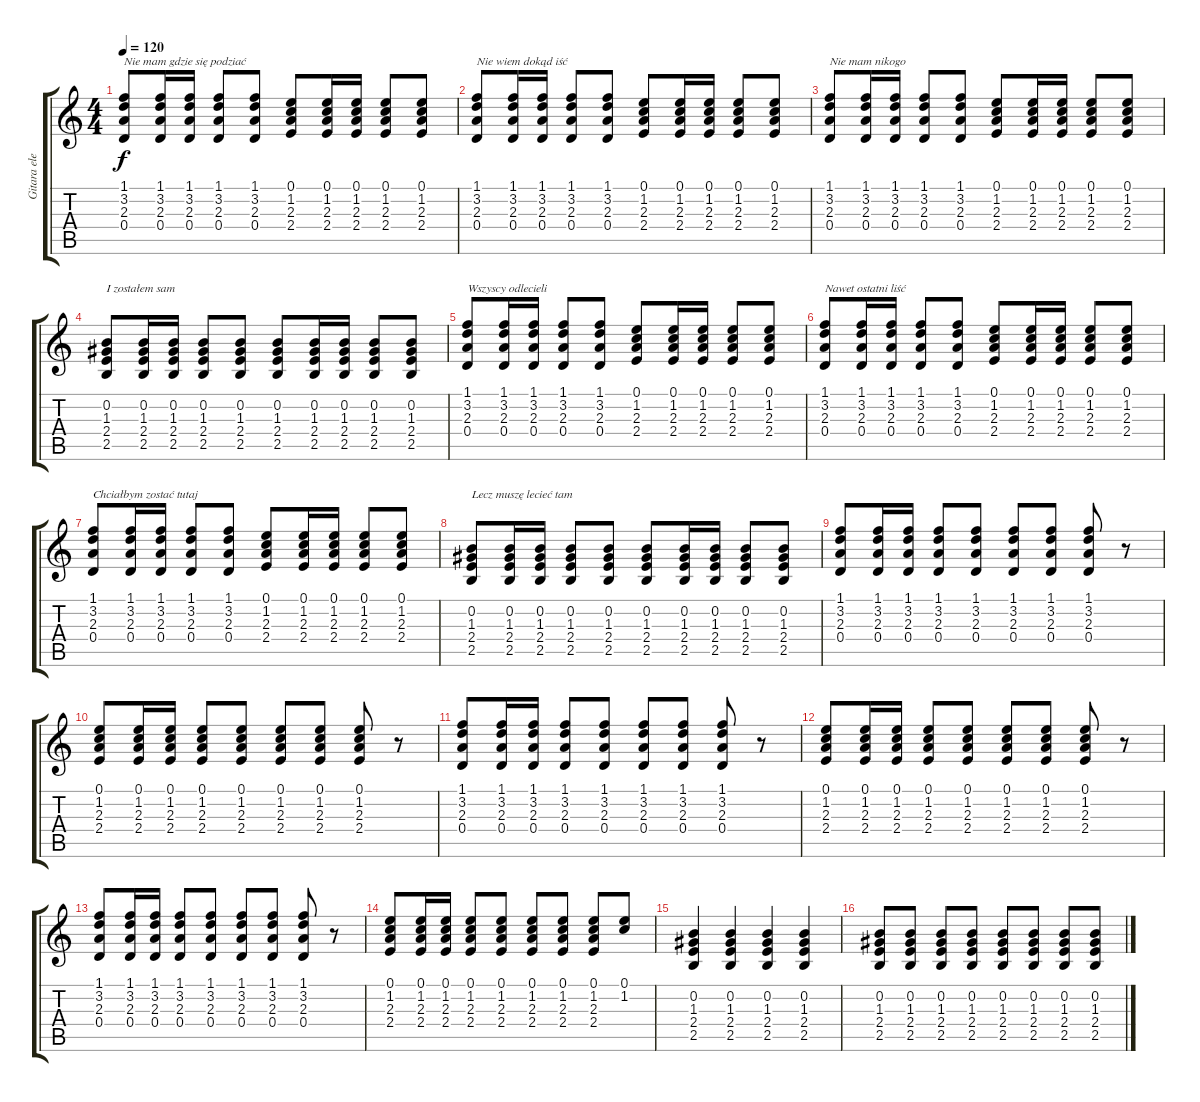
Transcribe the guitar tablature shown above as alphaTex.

\track ("Gitara elektryczna" "Gitara ele") {instrument electricguitarjazz}
\staff {score tabs}
\tuning (E4 B3 G3 D3 A2 E2) {hide}
\ts (4 4)
\tempo 120
\clef g2
\ks c
(1.1 3.2 2.3 0.4).8{txt "Nie mam gdzie się podziać" dy f} (1.1 3.2 2.3 0.4).16 (1.1 3.2 2.3 0.4).16 (1.1 3.2 2.3 0.4).8 (1.1 3.2 2.3 0.4).8 (0.1 1.2 2.3 2.4).8 (0.1 1.2 2.3 2.4).16 (0.1 1.2 2.3 2.4).16 (0.1 1.2 2.3 2.4).8 (0.1 1.2 2.3 2.4).8 |
(1.1 3.2 2.3 0.4).8{txt "Nie wiem dokąd iść"} (1.1 3.2 2.3 0.4).16 (1.1 3.2 2.3 0.4).16 (1.1 3.2 2.3 0.4).8 (1.1 3.2 2.3 0.4).8 (0.1 1.2 2.3 2.4).8 (0.1 1.2 2.3 2.4).16 (0.1 1.2 2.3 2.4).16 (0.1 1.2 2.3 2.4).8 (0.1 1.2 2.3 2.4).8 |
(1.1 3.2 2.3 0.4).8{txt "Nie mam nikogo"} (1.1 3.2 2.3 0.4).16 (1.1 3.2 2.3 0.4).16 (1.1 3.2 2.3 0.4).8 (1.1 3.2 2.3 0.4).8 (0.1 1.2 2.3 2.4).8 (0.1 1.2 2.3 2.4).16 (0.1 1.2 2.3 2.4).16 (0.1 1.2 2.3 2.4).8 (0.1 1.2 2.3 2.4).8 |
(0.2 1.3 2.4 2.5).8{txt "I zostałem sam"} (0.2 1.3 2.4 2.5).16 (0.2 1.3 2.4 2.5).16 (0.2 1.3 2.4 2.5).8 (0.2 1.3 2.4 2.5).8 (0.2 1.3 2.4 2.5).8 (0.2 1.3 2.4 2.5).16 (0.2 1.3 2.4 2.5).16 (0.2 1.3 2.4 2.5).8 (0.2 1.3 2.4 2.5).8 |
(1.1 3.2 2.3 0.4).8{txt "Wszyscy odlecieli"} (1.1 3.2 2.3 0.4).16 (1.1 3.2 2.3 0.4).16 (1.1 3.2 2.3 0.4).8 (1.1 3.2 2.3 0.4).8 (0.1 1.2 2.3 2.4).8 (0.1 1.2 2.3 2.4).16 (0.1 1.2 2.3 2.4).16 (0.1 1.2 2.3 2.4).8 (0.1 1.2 2.3 2.4).8 |
(1.1 3.2 2.3 0.4).8{txt "Nawet ostatni liść"} (1.1 3.2 2.3 0.4).16 (1.1 3.2 2.3 0.4).16 (1.1 3.2 2.3 0.4).8 (1.1 3.2 2.3 0.4).8 (0.1 1.2 2.3 2.4).8 (0.1 1.2 2.3 2.4).16 (0.1 1.2 2.3 2.4).16 (0.1 1.2 2.3 2.4).8 (0.1 1.2 2.3 2.4).8 |
(1.1 3.2 2.3 0.4).8{txt "Chciałbym zostać tutaj"} (1.1 3.2 2.3 0.4).16 (1.1 3.2 2.3 0.4).16 (1.1 3.2 2.3 0.4).8 (1.1 3.2 2.3 0.4).8 (0.1 1.2 2.3 2.4).8 (0.1 1.2 2.3 2.4).16 (0.1 1.2 2.3 2.4).16 (0.1 1.2 2.3 2.4).8 (0.1 1.2 2.3 2.4).8 |
(0.2 1.3 2.4 2.5).8{txt "Lecz muszę lecieć tam"} (0.2 1.3 2.4 2.5).16 (0.2 1.3 2.4 2.5).16 (0.2 1.3 2.4 2.5).8 (0.2 1.3 2.4 2.5).8 (0.2 1.3 2.4 2.5).8 (0.2 1.3 2.4 2.5).16 (0.2 1.3 2.4 2.5).16 (0.2 1.3 2.4 2.5).8 (0.2 1.3 2.4 2.5).8 |
(1.1 3.2 2.3 0.4).8 (1.1 3.2 2.3 0.4).16 (1.1 3.2 2.3 0.4).16 (1.1 3.2 2.3 0.4).8 (1.1 3.2 2.3 0.4).8 (1.1 3.2 2.3 0.4).8 (1.1 3.2 2.3 0.4).8 (1.1 3.2 2.3 0.4).8 r.8 |
(0.1 1.2 2.3 2.4).8 (0.1 1.2 2.3 2.4).16 (0.1 1.2 2.3 2.4).16 (0.1 1.2 2.3 2.4).8 (0.1 1.2 2.3 2.4).8 (0.1 1.2 2.3 2.4).8 (0.1 1.2 2.3 2.4).8 (0.1 1.2 2.3 2.4).8 r.8 |
(1.1 3.2 2.3 0.4).8 (1.1 3.2 2.3 0.4).16 (1.1 3.2 2.3 0.4).16 (1.1 3.2 2.3 0.4).8 (1.1 3.2 2.3 0.4).8 (1.1 3.2 2.3 0.4).8 (1.1 3.2 2.3 0.4).8 (1.1 3.2 2.3 0.4).8 r.8 |
(0.1 1.2 2.3 2.4).8 (0.1 1.2 2.3 2.4).16 (0.1 1.2 2.3 2.4).16 (0.1 1.2 2.3 2.4).8 (0.1 1.2 2.3 2.4).8 (0.1 1.2 2.3 2.4).8 (0.1 1.2 2.3 2.4).8 (0.1 1.2 2.3 2.4).8 r.8 |
(1.1 3.2 2.3 0.4).8 (1.1 3.2 2.3 0.4).16 (1.1 3.2 2.3 0.4).16 (1.1 3.2 2.3 0.4).8 (1.1 3.2 2.3 0.4).8 (1.1 3.2 2.3 0.4).8 (1.1 3.2 2.3 0.4).8 (1.1 3.2 2.3 0.4).8 r.8 |
(0.1 1.2 2.3 2.4).8 (0.1 1.2 2.3 2.4).16 (0.1 1.2 2.3 2.4).16 (0.1 1.2 2.3 2.4).8 (0.1 1.2 2.3 2.4).8 (0.1 1.2 2.3 2.4).8 (0.1 1.2 2.3 2.4).8 (0.1 1.2 2.3 2.4).8 (0.1 1.2).8 |
(0.2 1.3 2.4 2.5).4 (0.2 1.3 2.4 2.5).4 (0.2 1.3 2.4 2.5).4 (0.2 1.3 2.4 2.5).4 |
(0.2 1.3 2.4 2.5).8 (0.2 1.3 2.4 2.5).8 (0.2 1.3 2.4 2.5).8 (0.2 1.3 2.4 2.5).8 (0.2 1.3 2.4 2.5).8 (0.2 1.3 2.4 2.5).8 (0.2 1.3 2.4 2.5).8 (0.2 1.3 2.4 2.5).8
